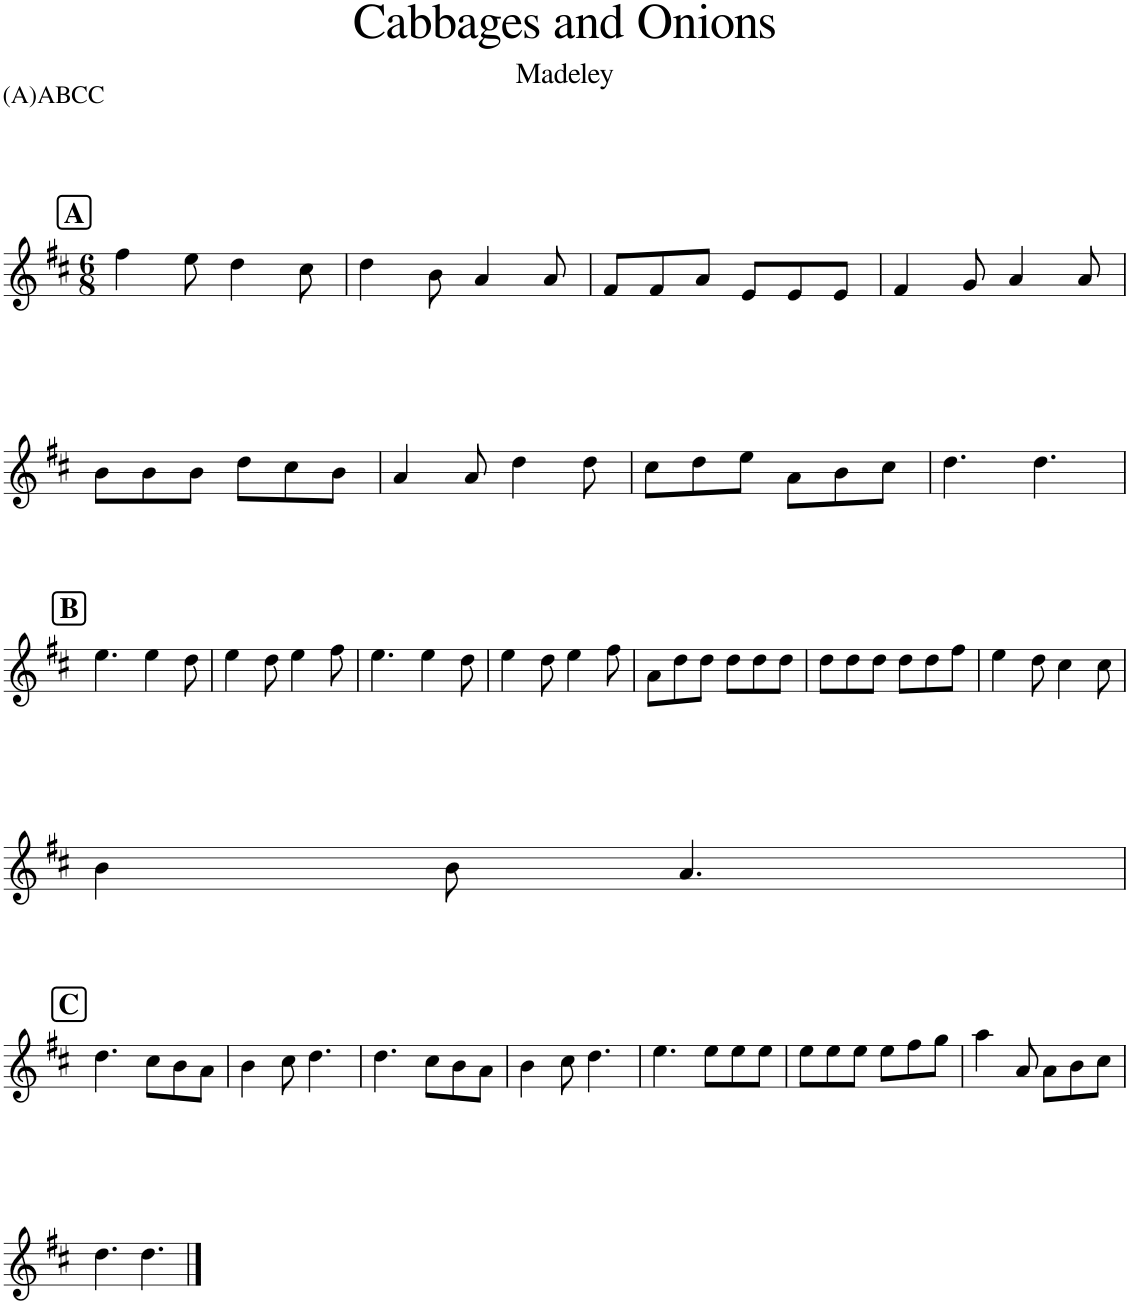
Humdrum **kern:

**kern
*part1
*staff1
*I"Piano
*I'Pno
*clefG2
*k[f#c#]
*D:
*M6/8
!!LO:REH:place=s1:a:B:cj:fs=14:t=A
=1
4ff#\
8ee\
4dd\
8cc#\
=2
4dd\
8b\
4a/
8a/
=3
8f#/L
8f#/
8a/J
8e/L
8e/
8e/J
=4
4f#/
8g/
4a/
8a/
!!LO:LB:g=z
=5
8b\L
8b\
8b\J
8dd\L
8cc#\
8b\J
=6
4a/
8a/
4dd\
8dd\
=7
8cc#\L
8dd\
8ee\J
8a\L
8b\
8cc#\J
=8
4.dd\
4.dd\
!!LO:LB:g=z
!!LO:REH:place=s1:a:B:cj:fs=14:t=B
=9
4.ee\
4ee\
8dd\
=10
4ee\
8dd\
4ee\
8ff#\
=11
4.ee\
4ee\
8dd\
=12
4ee\
8dd\
4ee\
8ff#\
=13
8a\L
8dd\
8dd\J
8dd\L
8dd\
8dd\J
=14
8dd\L
8dd\
8dd\J
8dd\L
8dd\
8ff#\J
=15
4ee\
8dd\
4cc#\
8cc#\
!!LO:LB:g=z
=16
4b\
8b\
4.a/
!!LO:LB:g=z
!!LO:REH:place=s1:a:B:cj:fs=14:t=C
=17
4.dd\
8cc#\L
8b\
8a\J
=18
4b\
8cc#\
4.dd\
=19
4.dd\
8cc#\L
8b\
8a\J
=20
4b\
8cc#\
4.dd\
=21
4.ee\
8ee\L
8ee\
8ee\J
=22
8ee\L
8ee\
8ee\J
8ee\L
8ff#\
8gg\J
=23
4aa\
8a/
8a\L
8b\
8cc#\J
!!LO:LB:g=z
=24
4.dd\
4.dd\
==
*-
